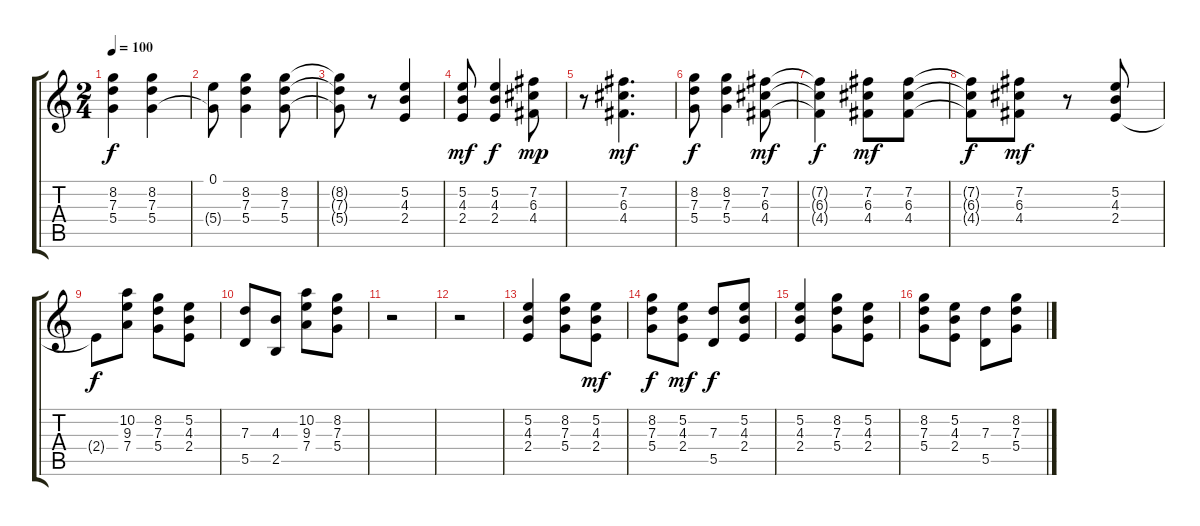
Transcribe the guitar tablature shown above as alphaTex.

\track "" {instrument electricguitarclean}
\staff {score tabs}
\tuning (E4 B3 G3 D3 A2 E2) {hide}
\ts (2 4)
\tempo 100
\clef g2
\ks c
(8.2{t} 7.3{t} 5.4{t}).4{dy f} (8.2 7.3 5.4).4 |
(0.1 5.4{t}).8 (8.2 7.3 5.4).4 (8.2 7.3 5.4).8 |
(8.2{t} 7.3{t} 5.4{t}).8 r.8 (5.2 4.3 2.4).4 |
(5.2 4.3 2.4).8{dy mf} (5.2 4.3 2.4).4{dy f} (7.2 6.3 4.4).8{dy mp} |
r.8 (7.2 6.3 4.4).4{d dy mf} |
(8.2 7.3 5.4).8{dy f} (8.2 7.3 5.4).4 (7.2 6.3 4.4).8{dy mf} |
(7.2{t} 6.3{t} 4.4{t}).4{dy f} (7.2 6.3 4.4).8{dy mf} (7.2 6.3 4.4).8 |
(7.2{t} 6.3{t} 4.4{t}).8{dy f} (7.2 6.3 4.4).8{dy mf} r.8 (5.2 4.3 2.4).8 |
2.4{t}.8{dy f} (10.2 9.3 7.4).8 (8.2 7.3 5.4).8 (5.2 4.3 2.4).8 |
(7.3 5.5).8 (4.3 2.5).8 (10.2 9.3 7.4).8 (8.2 7.3 5.4).8 |
r.2 |
r.2 |
(5.2 4.3 2.4).4 (8.2 7.3 5.4).8 (5.2 4.3 2.4).8{dy mf} |
(8.2 7.3 5.4).8{dy f} (5.2 4.3 2.4).8{dy mf} (7.3 5.5).8{dy f} (5.2 4.3 2.4).8 |
(5.2 4.3 2.4).4 (8.2 7.3 5.4).8 (5.2 4.3 2.4).8 |
(8.2 7.3 5.4).8 (5.2 4.3 2.4).8 (7.3 5.5).8 (8.2 7.3 5.4).8
